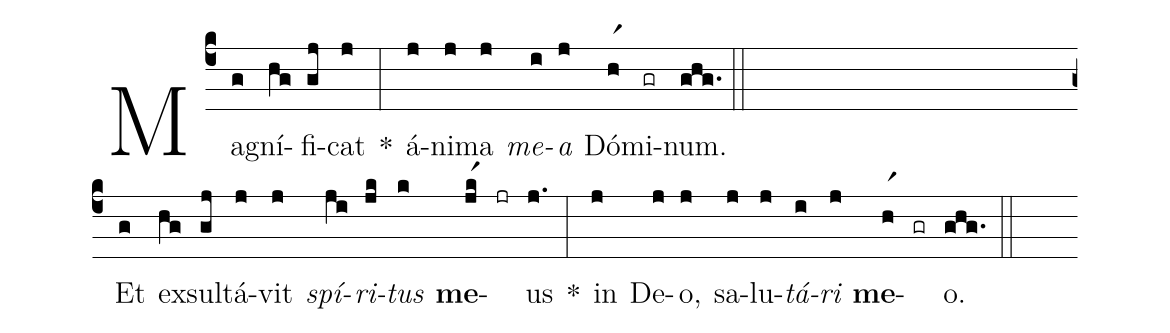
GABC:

%%
(c4)
Mag(g)ní(hg)fi(gj)cat(j) *(:)
á(j)ni(j)ma(j) <i>me</i>(i)<i>a</i>(j) Dó(hr1)mi(gr)num.(ghg.) (::Z)

Et(g) ex(hg)sul(gj)tá(j)vit(j) <i>spí</i>(ji)<i>ri</i>(jk)<i>tus</i>(k) <b>me</b>-(jkr1) (jr) us(j.) *(:)
in(j) De(j)o,(j) sa(j)lu(j)<i>tá</i>(i)<i>ri</i>(j) <b>me</b>-(hr1) (gr) o.(ghg.) (::)
